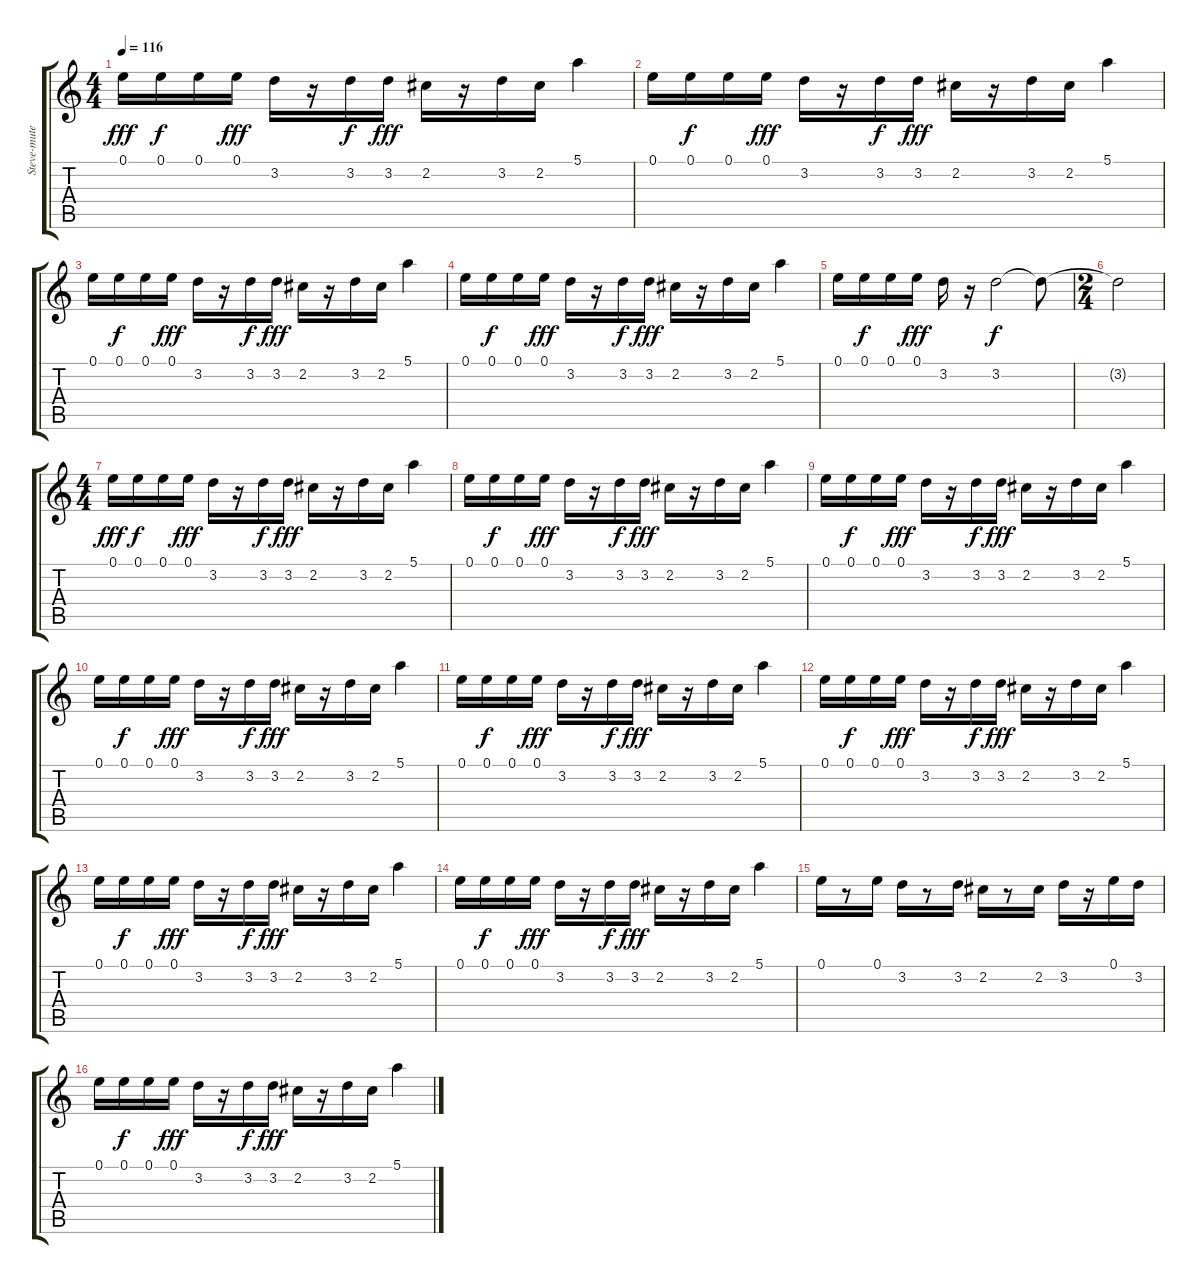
\track ("Steve-mute" "Steve-mute") {instrument acousticguitarnylon}
\staff {score tabs}
\tuning (E4 B3 G3 D3 A2 E2) {hide}
\ts (4 4)
\tempo 116
\clef g2
\ks c
0.1.16{dy fff} 0.1.16{dy f} 0.1.16 0.1.16{dy fff} 3.2.16 r.16 3.2.16{dy f} 3.2.16{dy fff} 2.2.16 r.16 3.2.16 2.2.16 5.1.4 |
0.1.16 0.1.16{dy f} 0.1.16 0.1.16{dy fff} 3.2.16 r.16 3.2.16{dy f} 3.2.16{dy fff} 2.2.16 r.16 3.2.16 2.2.16 5.1.4 |
0.1.16 0.1.16{dy f} 0.1.16 0.1.16{dy fff} 3.2.16 r.16 3.2.16{dy f} 3.2.16{dy fff} 2.2.16 r.16 3.2.16 2.2.16 5.1.4 |
0.1.16 0.1.16{dy f} 0.1.16 0.1.16{dy fff} 3.2.16 r.16 3.2.16{dy f} 3.2.16{dy fff} 2.2.16 r.16 3.2.16 2.2.16 5.1.4 |
0.1.16 0.1.16{dy f} 0.1.16 0.1.16{dy fff} 3.2.16 r.16 3.2.2{dy f} 3.2{t}.8 |
\ts (2 4)
3.2{t}.2 |
\ts (4 4)
0.1.16{dy fff} 0.1.16{dy f} 0.1.16 0.1.16{dy fff} 3.2.16 r.16 3.2.16{dy f} 3.2.16{dy fff} 2.2.16 r.16 3.2.16 2.2.16 5.1.4 |
0.1.16 0.1.16{dy f} 0.1.16 0.1.16{dy fff} 3.2.16 r.16 3.2.16{dy f} 3.2.16{dy fff} 2.2.16 r.16 3.2.16 2.2.16 5.1.4 |
0.1.16 0.1.16{dy f} 0.1.16 0.1.16{dy fff} 3.2.16 r.16 3.2.16{dy f} 3.2.16{dy fff} 2.2.16 r.16 3.2.16 2.2.16 5.1.4 |
0.1.16 0.1.16{dy f} 0.1.16 0.1.16{dy fff} 3.2.16 r.16 3.2.16{dy f} 3.2.16{dy fff} 2.2.16 r.16 3.2.16 2.2.16 5.1.4 |
0.1.16 0.1.16{dy f} 0.1.16 0.1.16{dy fff} 3.2.16 r.16 3.2.16{dy f} 3.2.16{dy fff} 2.2.16 r.16 3.2.16 2.2.16 5.1.4 |
0.1.16 0.1.16{dy f} 0.1.16 0.1.16{dy fff} 3.2.16 r.16 3.2.16{dy f} 3.2.16{dy fff} 2.2.16 r.16 3.2.16 2.2.16 5.1.4 |
0.1.16 0.1.16{dy f} 0.1.16 0.1.16{dy fff} 3.2.16 r.16 3.2.16{dy f} 3.2.16{dy fff} 2.2.16 r.16 3.2.16 2.2.16 5.1.4 |
0.1.16 0.1.16{dy f} 0.1.16 0.1.16{dy fff} 3.2.16 r.16 3.2.16{dy f} 3.2.16{dy fff} 2.2.16 r.16 3.2.16 2.2.16 5.1.4 |
0.1.16 r.8 0.1.16 3.2.16 r.8 3.2.16 2.2.16 r.8 2.2.16 3.2.16 r.16 0.1.16 3.2.16 |
0.1.16 0.1.16{dy f} 0.1.16 0.1.16{dy fff} 3.2.16 r.16 3.2.16{dy f} 3.2.16{dy fff} 2.2.16 r.16 3.2.16 2.2.16 5.1.4
